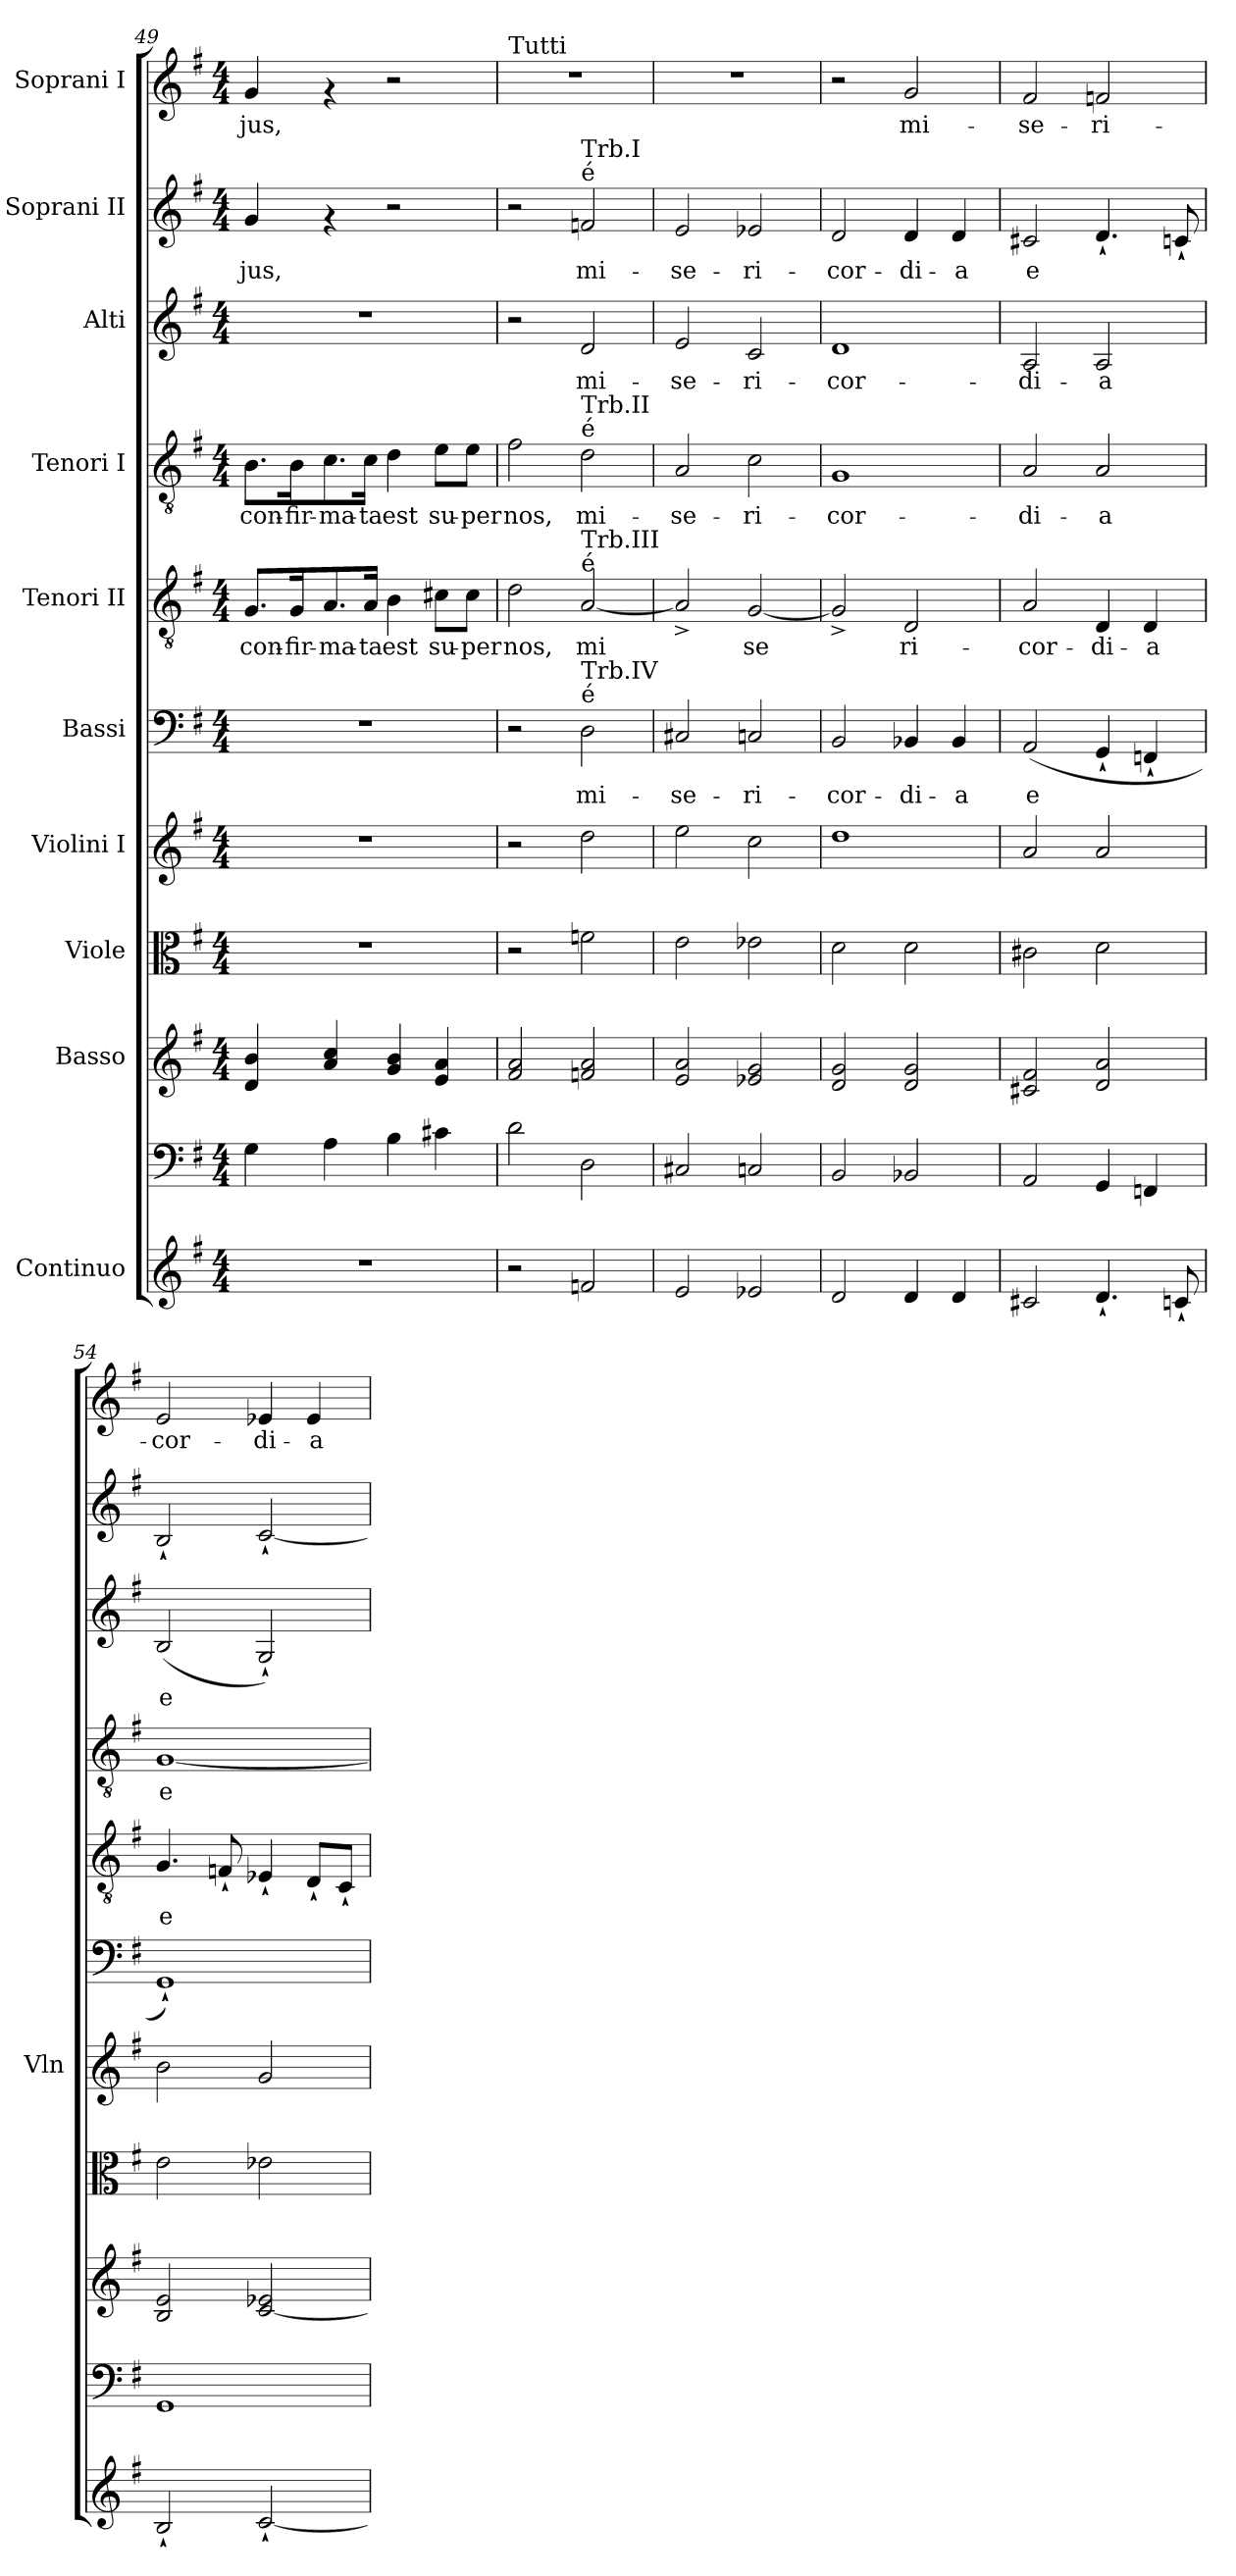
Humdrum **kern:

**kern	**kern	**kern	**kern	**kern	**kern	**text	**kern	**text	**kern	**text	**kern	**text	**kern	**text	**kern	**text
*part10	*part10	*part9	*part8	*part7	*part6	*part6	*part5	*part5	*part4	*part4	*part3	*part3	*part2	*part2	*part1	*part1
*staff11	*staff10	*staff9	*staff8	*staff7	*staff6	*staff6	*staff5	*staff5	*staff4	*staff4	*staff3	*staff3	*staff2	*staff2	*staff1	*staff1
*I"Continuo	*	*I"Basso	*I"Viole	*I"Violini I	*I"Bassi	*	*I"Tenori II	*	*I"Tenori I	*	*I"Alti	*	*I"Soprani II	*	*I"Soprani I	*
*	*	*	*	*I'Vln	*	*	*	*	*	*	*	*	*	*	*	*
*clefG2	*clefF4	*clefG2	*clefC3	*clefG2	*clefF4	*	*clefGv2	*	*clefGv2	*	*clefG2	*	*clefG2	*	*clefG2	*
*k[f#]	*k[f#]	*k[f#]	*k[f#]	*k[f#]	*k[f#]	*	*k[f#]	*	*k[f#]	*	*k[f#]	*	*k[f#]	*	*k[f#]	*
*G:	*G:	*G:	*G:	*G:	*G:	*	*G:	*	*G:	*	*G:	*	*G:	*	*G:	*
*M4/4	*M4/4	*M4/4	*M4/4	*M4/4	*M4/4	*	*M4/4	*	*M4/4	*	*M4/4	*	*M4/4	*	*M4/4	*
=49	=49	=49	=49	=49	=49	=49	=49	=49	=49	=49	=49	=49	=49	=49	=49	=49
!	!	!	!	!	!	!	!	!LO:LY:b	!	!LO:LY:b	!	!	!	!LO:LY:b	!	!LO:LY:b
1r	4G\	4b/ 4d/	1r	1r	1r	.	8.G/L	con-	8.B\L	con-	1r	.	4g/	-jus,	4g/	-jus,
!	!	!	!	!	!	!	!	!LO:LY:b	!	!LO:LY:b	!	!	!	!	!	!
.	.	.	.	.	.	.	16G/	-fir-	16B\	-fir-	.	.	.	.	.	.
!	!	!	!	!	!	!	!	!LO:LY:b	!	!LO:LY:b	!	!	!	!	!	!
.	4A\	4cc/ 4a/	.	.	.	.	8.A/	-ma-	8.c\	-ma-	.	.	4rf	.	4rf	.
!	!	!	!	!	!	!	!	!LO:LY:b	!	!LO:LY:b	!	!	!	!	!	!
.	.	.	.	.	.	.	16A/J	-ta	16c\J	-ta	.	.	.	.	.	.
!	!	!	!	!	!	!	!	!LO:LY:b	!	!LO:LY:b	!	!	!	!	!	!
.	4B\	4b/ 4g/	.	.	.	.	4B\	est	4d\	est	.	.	2r	.	2r	.
!	!	!	!	!	!	!	!	!LO:LY:b	!	!LO:LY:b	!	!	!	!	!	!
.	4c#X\	4a/ 4e/	.	.	.	.	8c#X\L	su-	8e\L	su-	.	.	.	.	.	.
!	!	!	!	!	!	!	!	!LO:LY:b	!	!LO:LY:b	!	!	!	!	!	!
.	.	.	.	.	.	.	8c#\J	-per	8e\J	-per	.	.	.	.	.	.
=50	=50	=50	=50	=50	=50	=50	=50	=50	=50	=50	=50	=50	=50	=50	=50	=50
!	!	!	!	!	!	!	!	!	!	!	!	!	!	!	!LO:TX:a:t=Tutti	!
!	!	!	!	!	!	!	!	!LO:LY:b	!	!LO:LY:b	!	!	!	!	!	!
2r	2d\	2a/ 2f#/	2r	2r	2r	.	2d\	nos,	2f#\	nos,	2r	.	2r	.	1r	.
!	!	!	!	!	!	!	!	!	!	!	!	!	!LO:TX:a:t=é	!	!	!
!	!	!	!	!	!	!	!	!	!	!	!	!	!LO:TX:a:t=Trb.I	!	!	!
!	!	!	!	!	!	!	!	!	!LO:TX:a:t=é	!	!	!	!	!	!	!
!	!	!	!	!	!	!	!	!	!LO:TX:a:t=Trb.II	!	!	!	!	!	!	!
!	!	!	!	!	!	!	!LO:TX:a:t=é	!	!	!	!	!	!	!	!	!
!	!	!	!	!	!	!	!LO:TX:a:t=Trb.III	!	!	!	!	!	!	!	!	!
!	!	!	!	!	!LO:TX:a:t=é	!	!	!	!	!	!	!	!	!	!	!
!	!	!	!	!	!LO:TX:a:t=Trb.IV	!	!	!	!	!	!	!	!	!	!	!
!	!	!	!	!	!	!LO:LY:b	!	!LO:LY:b	!	!LO:LY:b	!	!LO:LY:b	!	!LO:LY:b	!	!
2fn/	2D\	2a/ 2fn/	2fn\	2dd\	2D\	mi-	[<2A/	mi-	2d\	mi-	2d/	mi-	2fn/	mi-	.	.
=51	=51	=51	=51	=51	=51	=51	=51	=51	=51	=51	=51	=51	=51	=51	=51	=51
!	!	!	!	!	!	!LO:LY:b	!	!LO:LY:b	!	!LO:LY:b	!	!LO:LY:b	!	!LO:LY:b	!	!
2e/	2C#X/	2a/ 2e/	2e\	2ee\	2C#X/	-se-	2A^</]	-	2A/	-se-	2e/	-se-	2e/	-se-	1r	.
!	!	!	!	!	!	!LO:LY:b	!	!LO:LY:b	!	!LO:LY:b	!	!LO:LY:b	!	!LO:LY:b	!	!
2e-X/	2Cn/	2g/ 2e-X/	2e-X\	2cc\	2Cn/	-ri-	[<2G/	se-	2c\	-ri-	2c/	-ri-	2e-X/	-ri-	.	.
!!LO:PB:g=z
=52	=52	=52	=52	=52	=52	=52	=52	=52	=52	=52	=52	=52	=52	=52	=52	=52
!	!	!	!	!	!	!LO:LY:b	!	!LO:LY:b	!	!LO:LY:b	!	!LO:LY:b	!	!LO:LY:b	!	!
2d/	2BB/	2g/ 2d/	2d\	1dd	2BB/	-cor-	2G^</]	-	1G	-cor-	1d	-cor-	2d/	-cor-	2r	.
!	!	!	!	!	!	!LO:LY:b	!	!LO:LY:b	!	!	!	!	!	!LO:LY:b	!	!LO:LY:b
4d/	2BB-X/	2g/ 2d/	2d\	.	4BB-X/	-di-	2D/	ri-	.	.	.	.	4d/	-di-	2g/	mi-
!	!	!	!	!	!	!LO:LY:b	!	!	!	!	!	!	!	!LO:LY:b	!	!
4d/	.	.	.	.	4BB-/	-a	.	.	.	.	.	.	4d/	-a	.	.
=53	=53	=53	=53	=53	=53	=53	=53	=53	=53	=53	=53	=53	=53	=53	=53	=53
!	!	!	!	!	!	!LO:LY:b	!	!LO:LY:b	!	!LO:LY:b	!	!LO:LY:b	!	!LO:LY:b	!	!LO:LY:b
2c#X/	2AA/	2f#/ 2c#X/	2c#X\	2a/	(>2AA/	e-	2A/	-cor-	2A/	-di-	2A/	-di-	2c#X/	e-	2f#/	-se-
!	!	!	!	!	!	!LO:LY:b	!	!LO:LY:b	!	!LO:LY:b	!	!LO:LY:b	!	!LO:LY:b	!	!LO:LY:b
4.d`</	4GG/	2a/ 2d/	2d\	2a/	4GG`</	--	4D/	-di-	2A/	-a	2A/	-a	4.d`</	--	2fn/	-ri-
!	!	!	!	!	!	!LO:LY:b	!	!LO:LY:b	!	!	!	!	!	!	!	!
.	4FFn/	.	.	.	4FFn`</	--	4D/	-a	.	.	.	.	.	.	.	.
!	!	!	!	!	!	!	!	!	!	!	!	!	!	!LO:LY:b	!	!
8cn`</	.	.	.	.	.	.	.	.	.	.	.	.	8cn`</	--	.	.
=54	=54	=54	=54	=54	=54	=54	=54	=54	=54	=54	=54	=54	=54	=54	=54	=54
!	!	!	!	!	!	!	!	!LO:LY:b	!	!LO:LY:b	!	!LO:LY:b	!	!	!	!LO:LY:b
2B`</	1GG	2e/ 2B/	2e\	2b\	1GG`<)	.	4.G/	e-	[<1G	e-	(>2B/	e-	2B`</	.	2e/	-cor-
!	!	!	!	!	!	!	!	!LO:LY:b	!	!	!	!	!	!	!	!
.	.	.	.	.	.	.	8Fn`</	--	.	.	.	.	.	.	.	.
!	!	!	!	!	!	!	!	!LO:LY:b	!	!	!	!LO:LY:b	!	!	!	!LO:LY:b
[<2c`</	.	2e-X/ [<2c/	2e-X\	2g/	.	.	4E-X`</	--	.	.	2G`</)	--	[<2c`</	.	4e-X/	-di-
!	!	!	!	!	!	!	!	!LO:LY:b	!	!	!	!	!	!	!	!LO:LY:b
.	.	.	.	.	.	.	8D`</L	--	.	.	.	.	.	.	4e-/	-a
!	!	!	!	!	!	!	!	!LO:LY:b	!	!	!	!	!	!	!	!
.	.	.	.	.	.	.	8C`</J	--	.	.	.	.	.	.	.	.
=	=	=	=	=	=	=	=	=	=	=	=	=	=	=	=	=
*-	*-	*-	*-	*-	*-	*-	*-	*-	*-	*-	*-	*-	*-	*-	*-	*-
